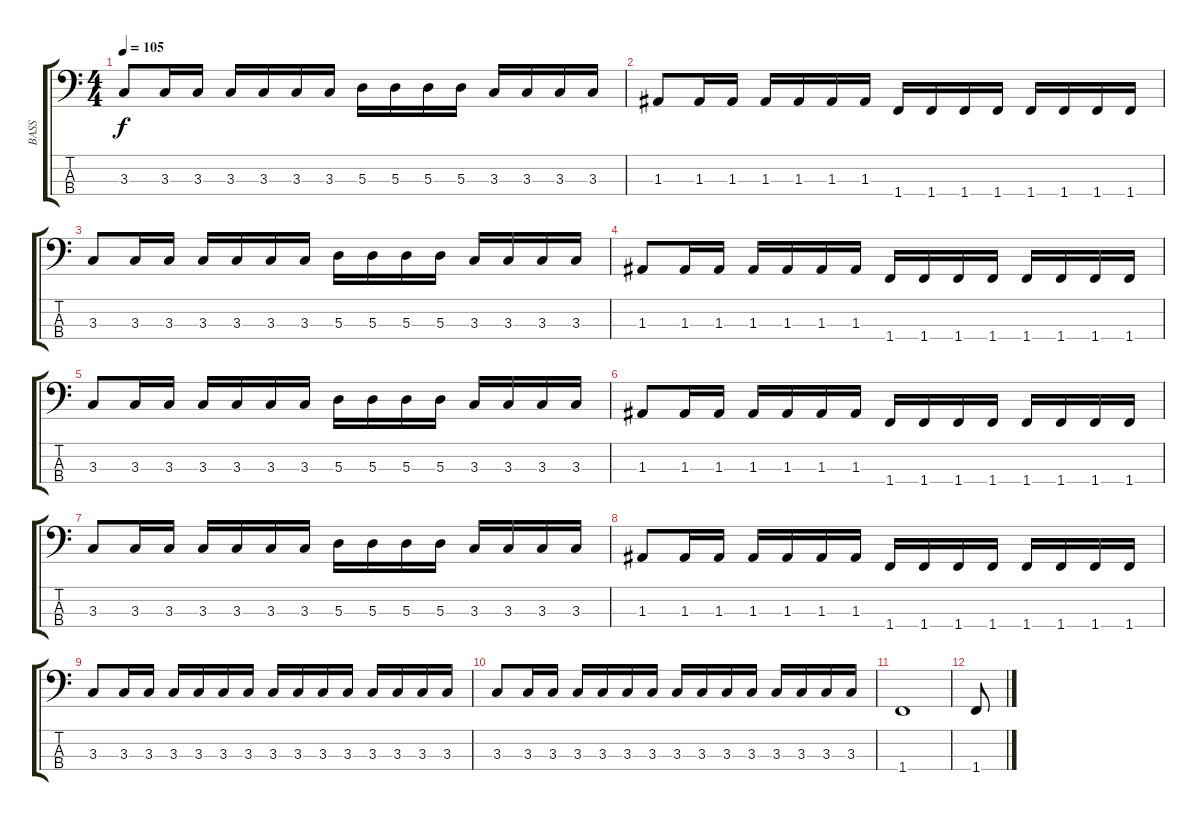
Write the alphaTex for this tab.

\track ("BASS" "BASS") {instrument electricbassfinger}
\staff {score tabs}
\tuning (G2 D2 A1 E1) {hide}
\ts (4 4)
\tempo 105
\clef f4
\ks c
3.3.8{dy f} 3.3.16 3.3.16 3.3.16 3.3.16 3.3.16 3.3.16 5.3.16 5.3.16 5.3.16 5.3.16 3.3.16 3.3.16 3.3.16 3.3.16 |
1.3.8 1.3.16 1.3.16 1.3.16 1.3.16 1.3.16 1.3.16 1.4.16 1.4.16 1.4.16 1.4.16 1.4.16 1.4.16 1.4.16 1.4.16 |
3.3.8 3.3.16 3.3.16 3.3.16 3.3.16 3.3.16 3.3.16 5.3.16 5.3.16 5.3.16 5.3.16 3.3.16 3.3.16 3.3.16 3.3.16 |
1.3.8 1.3.16 1.3.16 1.3.16 1.3.16 1.3.16 1.3.16 1.4.16 1.4.16 1.4.16 1.4.16 1.4.16 1.4.16 1.4.16 1.4.16 |
3.3.8 3.3.16 3.3.16 3.3.16 3.3.16 3.3.16 3.3.16 5.3.16 5.3.16 5.3.16 5.3.16 3.3.16 3.3.16 3.3.16 3.3.16 |
1.3.8 1.3.16 1.3.16 1.3.16 1.3.16 1.3.16 1.3.16 1.4.16 1.4.16 1.4.16 1.4.16 1.4.16 1.4.16 1.4.16 1.4.16 |
3.3.8 3.3.16 3.3.16 3.3.16 3.3.16 3.3.16 3.3.16 5.3.16 5.3.16 5.3.16 5.3.16 3.3.16 3.3.16 3.3.16 3.3.16 |
1.3.8 1.3.16 1.3.16 1.3.16 1.3.16 1.3.16 1.3.16 1.4.16 1.4.16 1.4.16 1.4.16 1.4.16 1.4.16 1.4.16 1.4.16 |
3.3.8 3.3.16 3.3.16 3.3.16 3.3.16 3.3.16 3.3.16 3.3.16 3.3.16 3.3.16 3.3.16 3.3.16 3.3.16 3.3.16 3.3.16 |
3.3.8 3.3.16 3.3.16 3.3.16 3.3.16 3.3.16 3.3.16 3.3.16 3.3.16 3.3.16 3.3.16 3.3.16 3.3.16 3.3.16 3.3.16 |
1.4.1 |
1.4.8
